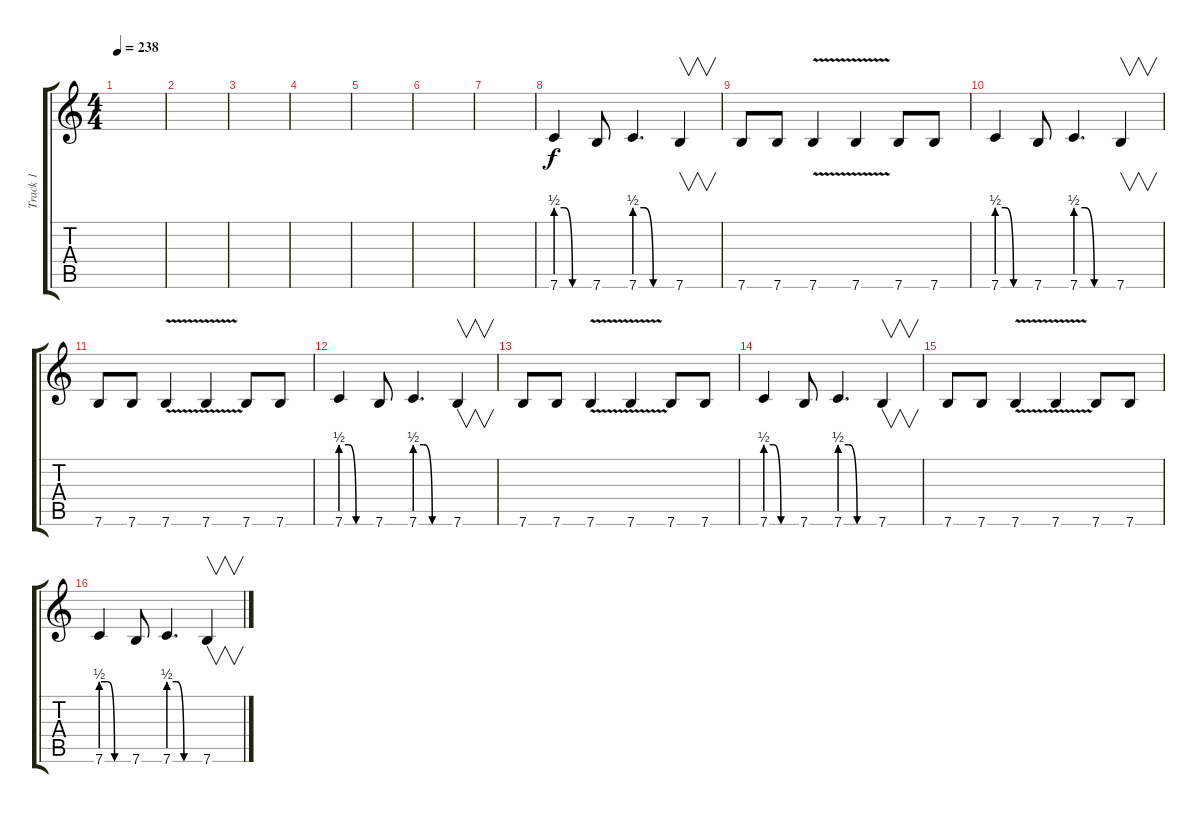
\track ("Track 1" "Track 1") {instrument overdrivenguitar}
\staff {score tabs}
\tuning (E4 B3 G3 D3 A2 E2) {hide}
\ts (4 4)
\tempo 238
\clef g2
\ks c
|
|
|
|
|
|
|
7.6{be (custom 0 2 15 2 30 0 60 0)}.4{volume 11} 7.6.8 7.6{be (custom 0 2 15 2 30 0 60 0)}.4{d} 7.6.4{v} |
7.6.8 7.6.8 7.6{v}.4 7.6{v}.4 7.6.8 7.6.8 |
7.6{be (custom 0 2 15 2 30 0 60 0)}.4 7.6.8 7.6{be (custom 0 2 15 2 30 0 60 0)}.4{d} 7.6.4{v} |
7.6.8 7.6.8 7.6{v}.4 7.6{v}.4 7.6.8 7.6.8 |
7.6{be (custom 0 2 15 2 30 0 60 0)}.4 7.6.8 7.6{be (custom 0 2 15 2 30 0 60 0)}.4{d} 7.6.4{v} |
7.6.8 7.6.8 7.6{v}.4 7.6{v}.4 7.6.8 7.6.8 |
7.6{be (custom 0 2 15 2 30 0 60 0)}.4 7.6.8 7.6{be (custom 0 2 15 2 30 0 60 0)}.4{d} 7.6.4{v} |
7.6.8 7.6.8 7.6{v}.4 7.6{v}.4 7.6.8 7.6.8 |
7.6{be (custom 0 2 15 2 30 0 60 0)}.4 7.6.8 7.6{be (custom 0 2 15 2 30 0 60 0)}.4{d} 7.6.4{v}
